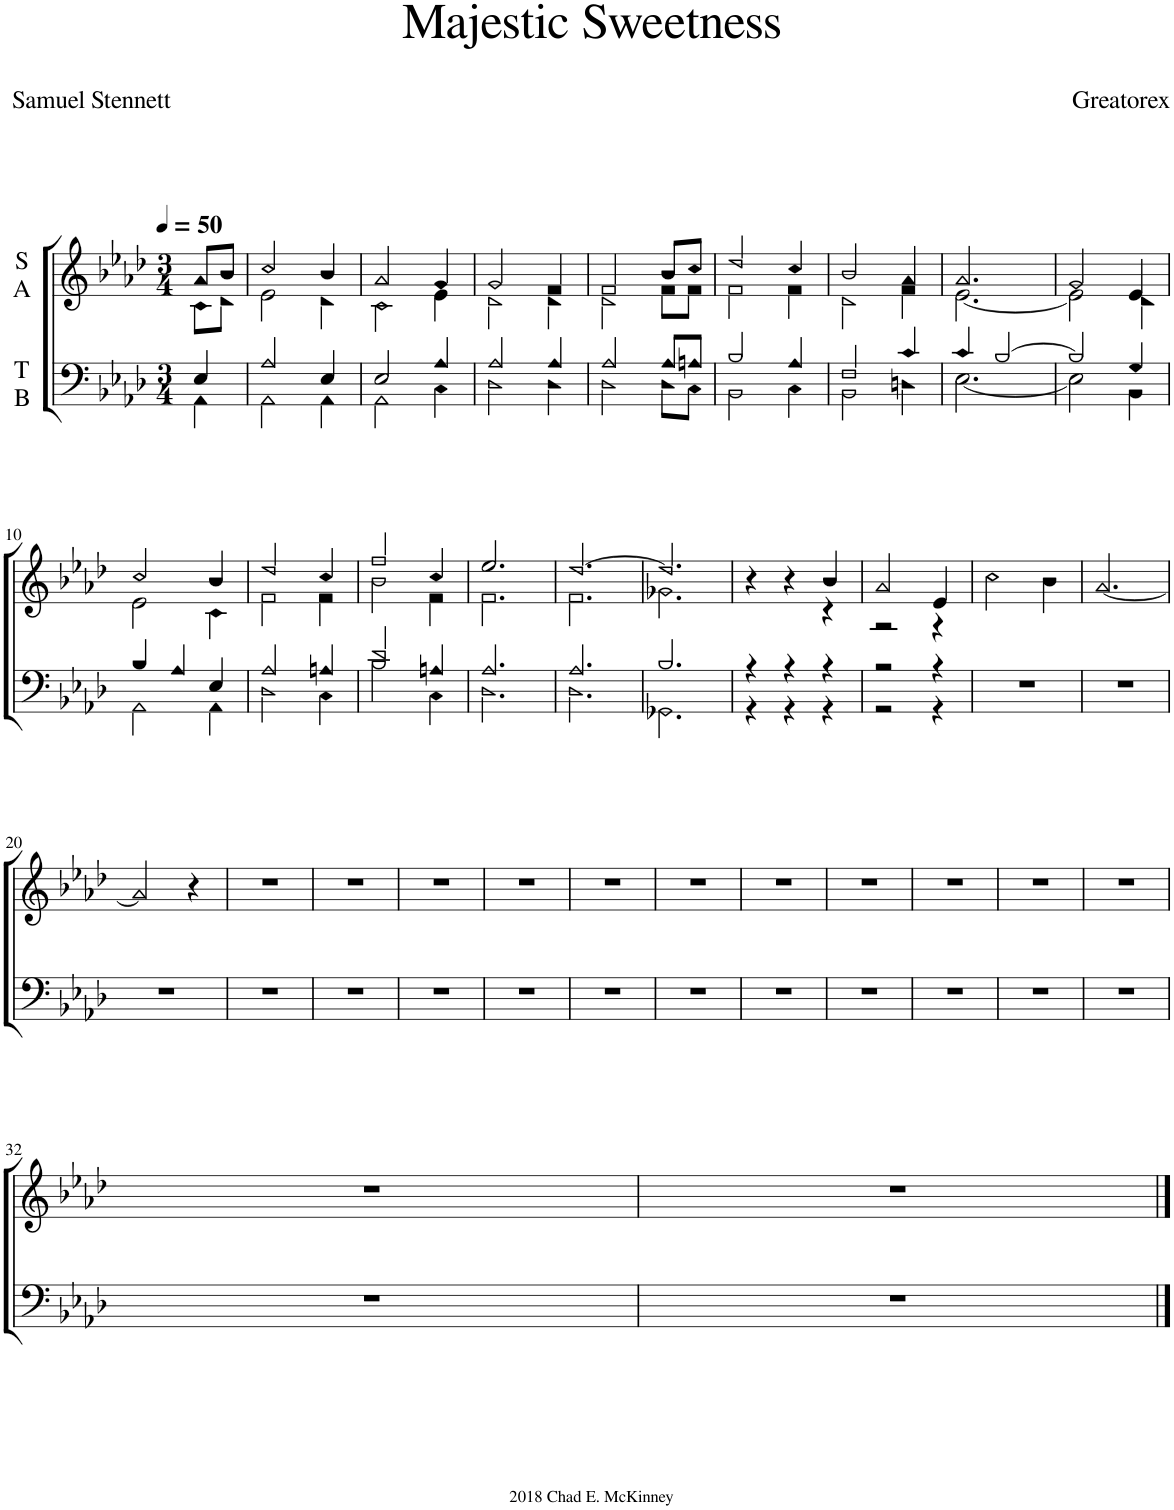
**kern	**kern
*part2	*part1
*staff2	*staff1
*I"T B	*I"S A
*clefF4	*clefG2
*Trd4c7	*Trd4c7
*k[b-e-a-d-]	*k[b-e-a-d-]
*M3/4	*M3/4
*MM50	*MM50
=1	=1
*^	*^
4E-/	4AA-\	8a-/L	8c\L
.	.	8b-/J	8d-\J
=2	=2	=2	=2
2A-/	2AA-\	2cc/	2e-\
4E-/	4AA-\	4b-/	4d-\
=3	=3	=3	=3
2E-/	2AA-\	2a-/	2c\
4A-/	4C\	4g/	4e-\
=4	=4	=4	=4
2A-/	2D-\	2g/	2d-\
4A-/	4D-\	4f/	4d-\
=5	=5	=5	=5
2A-/	2D-\	2f/	2d-\
8A-/L	8D-\L	8b-/L	8f\L
8An/J	8C\J	8cc/J	8f\J
=6	=6	=6	=6
2B-/	2BB-\	2dd-/	2f\
4A-/	4C\	4cc/	4f\
=7	=7	=7	=7
2F/	2BB-\	2b-/	2d-\
4c/	4Dn\	4a-/	4f\
=8	=8	=8	=8
4c/	[2.E-\	2.a-/	[2.e-\
[2B-/	.	.	.
=9	=9	=9	=9
2B-/]	2E-\]	2g/	2e-\]
4G/	4BB-\	4e-/	4d-\
!!LO:LB:g=z	!!
=10	=10	=10	=10
4B-/	2AA-\	2cc/	2e-\
4A-/	.	.	.
4E-/	4AA-\	4b-/	4c\
=11	=11	=11	=11
2A-/	2D-\	2dd-/	2f\
4An/	4C\	4cc/	4f\
=12	=12	=12	=12
2d-/	2B-\	2ff/	2b-\
4An/	4C\	4cc/	4f\
=13	=13	=13	=13
2.A-/	2.D-\	2.ee-/	2.f\
=14	=14	=14	=14
2.A-/	2.D-\	[2.dd-/	2.f\
=15	=15	=15	=15
2.B-/	2.GG-X\	2.dd-/]	2.g-X\
=16	=16	=16	=16
4r	4r	4r	2ryy
4r	4r	4r	.
4r	4r	4b-/	4r
=17	=17	=17	=17
2r	2r	2a-/	2r
4r	4r	4e-/	4r
*v	*v	*	*
*	*v	*v
=18	=18
2.r	2cc\
.	4b-\
=19	=19
2.r	[2.a-/
!!LO:LB:g=z
=20	=20
2.r	2a-/]
.	4r
=21	=21
2.r	2.r
=22	=22
2.r	2.r
=23	=23
2.r	2.r
=24	=24
2.r	2.r
=25	=25
2.r	2.r
=26	=26
2.r	2.r
=27	=27
2.r	2.r
=28	=28
2.r	2.r
=29	=29
2.r	2.r
=30	=30
2.r	2.r
=31	=31
2.r	2.r
!!LO:LB:g=z
=32	=32
2.r	2.r
=33	=33
2.r	2.r
==	==
*-	*-
